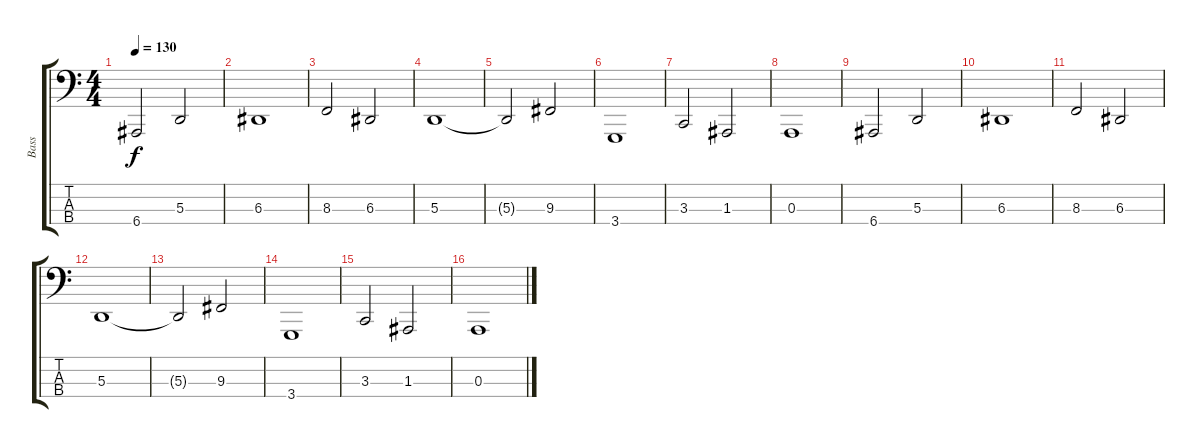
\track ("Bass" "Bass") {instrument lead2sawtooth}
\staff {score tabs}
\tuning (G2 D2 A1 E1) {hide}
\ts (4 4)
\tempo 130
\clef f4
\ks c
6.4.2{dy f} 5.3.2 |
6.3.1 |
8.3.2 6.3.2 |
5.3.1 |
5.3{t}.2 9.3.2 |
3.4.1 |
3.3.2 1.3.2 |
0.3.1 |
6.4.2 5.3.2 |
6.3.1 |
8.3.2 6.3.2 |
5.3.1 |
5.3{t}.2 9.3.2 |
3.4.1 |
3.3.2 1.3.2 |
0.3.1
